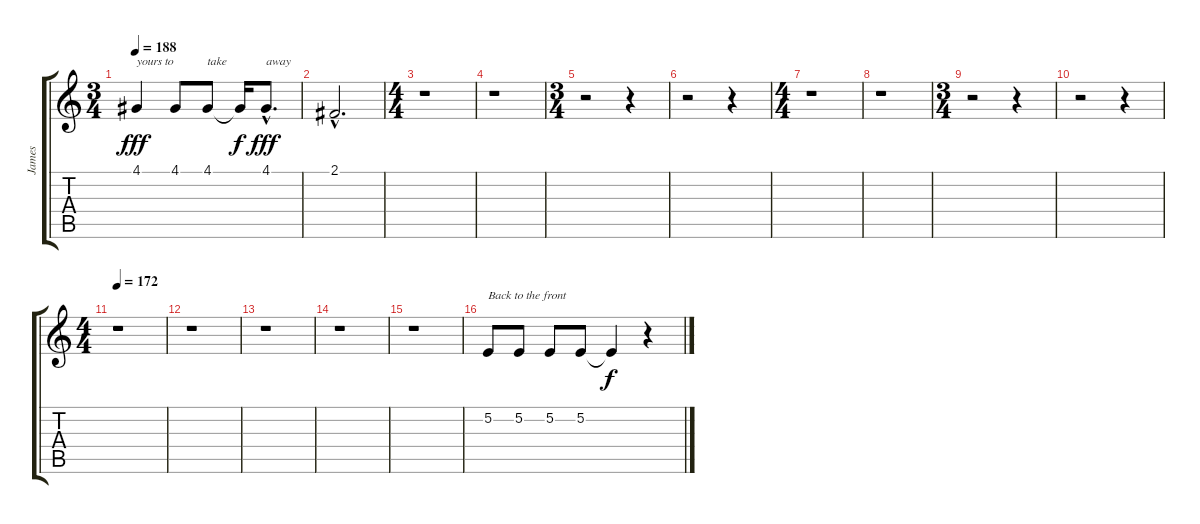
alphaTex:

\track ("James" "James") {instrument lead6voice}
\staff {score tabs}
\tuning (E4 B3 G3 D3 A2 E2) {hide}
\ts (3 4)
\tempo 188
\clef g2
\ks c
4.1.4{txt "yours to" dy fff} 4.1.8 4.1.8{txt "take"} 4.1{t}.16{dy f} 4.1{hac}.8{d txt "away" dy fff} |
2.1{hac}.2{d} |
\ts (4 4)
r.1 |
r.1 |
\ts (3 4)
r.2 r.4 |
r.2 r.4 |
\ts (4 4)
r.1 |
r.1 |
\ts (3 4)
r.2 r.4 |
r.2 r.4 |
\ts (4 4)
\tempo 172
r.1 |
r.1 |
r.1 |
r.1 |
r.1 |
5.2.8{txt "Back to the front"} 5.2.8 5.2.8 5.2.8 5.2{t}.4{dy f} r.4
